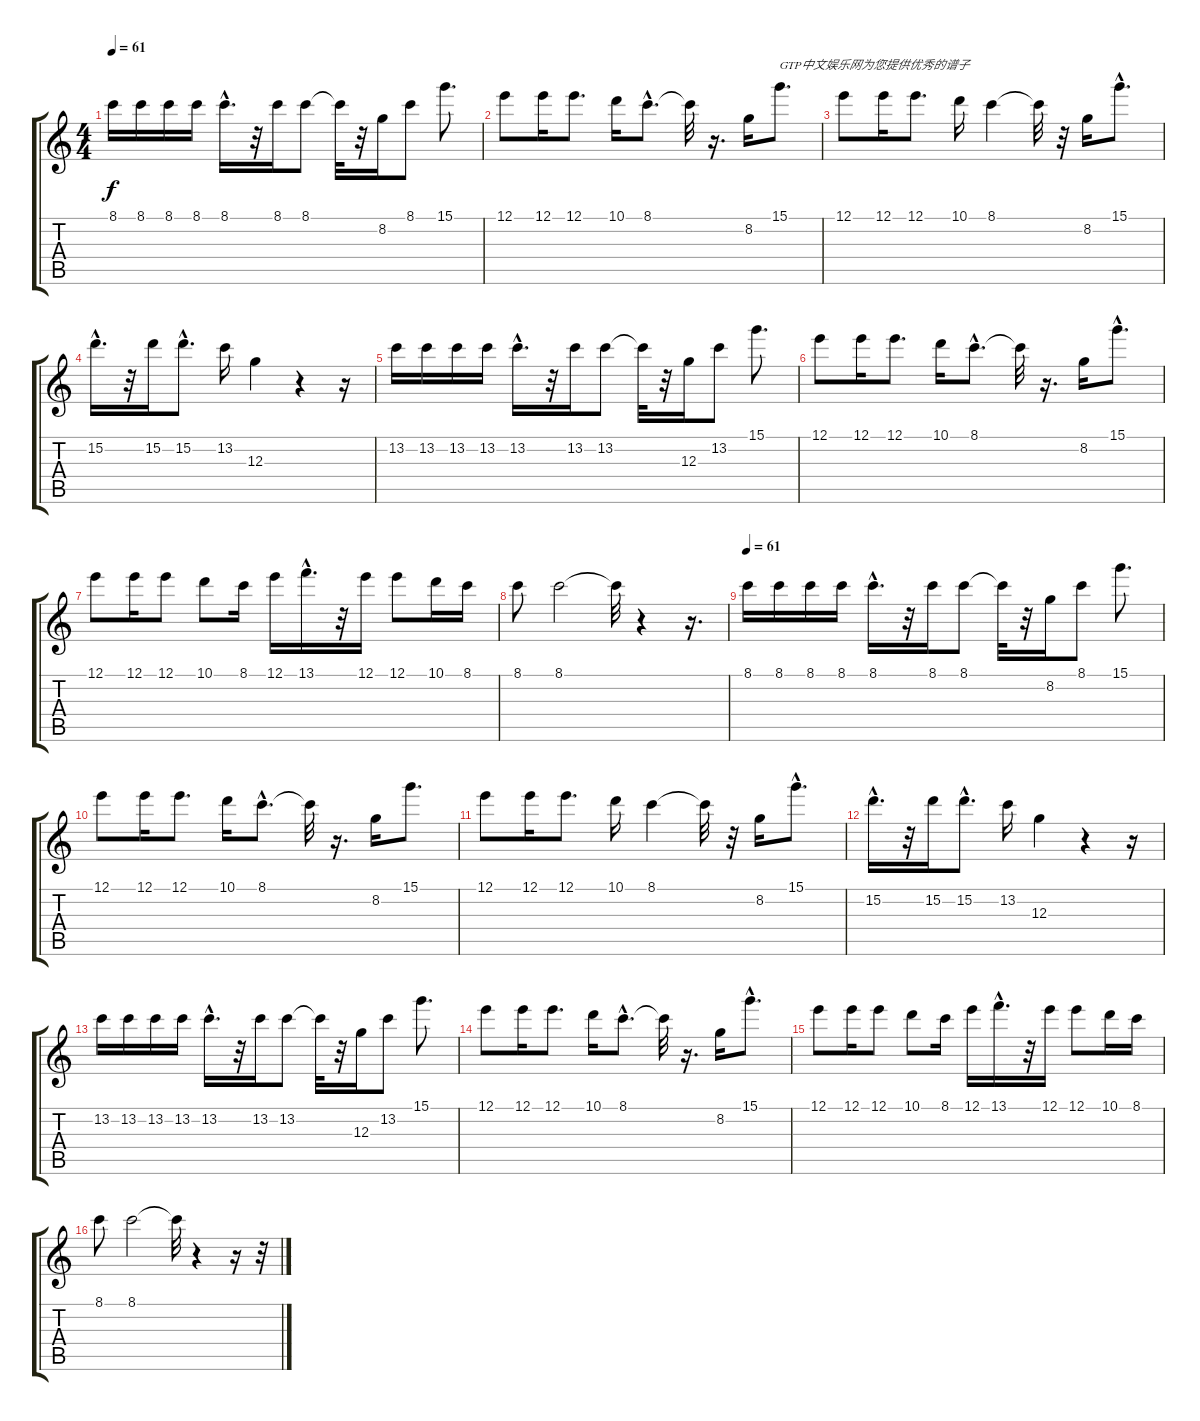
\track "" {instrument distortionguitar}
\staff {score tabs}
\tuning (E4 B3 G3 D3 A2 E2) {hide}
\ts (4 4)
\tempo 61
\clef g2
\ks c
8.1.16{dy f instrument distortionguitar} 8.1.16 8.1.16 8.1.16 8.1{hac}.16{d} r.32 8.1.16 8.1.8 8.1{t}.32 r.32 8.2.16 8.1.8 15.1.8{d} |
12.1.8 12.1.16 12.1.8{d} 10.1.16 8.1{hac}.8{d} 8.1{t}.32 r.16{d} 8.2.16 15.1.8{d txt "GTP中文娱乐网为您提供优秀的谱子"} |
12.1.8 12.1.16 12.1.8{d} 10.1.16 8.1.4 8.1{t}.32 r.32 8.2.16 15.1{hac}.8{d} |
15.2{hac}.16{d} r.32 15.2.16 15.2{hac}.8{d} 13.2.16 12.3.4 r.4 r.16 |
13.2.16 13.2.16 13.2.16 13.2.16 13.2{hac}.16{d} r.32 13.2.16 13.2.8 13.2{t}.32 r.32 12.3.16 13.2.8 15.1.8{d} |
12.1.8 12.1.16 12.1.8{d} 10.1.16 8.1{hac}.8{d} 8.1{t}.32 r.16{d} 8.2.16 15.1{hac}.8{d} |
12.1.8 12.1.16 12.1.8 10.1.8 8.1.16 12.1.16 13.1{hac}.16{d} r.32 12.1.16 12.1.8 10.1.16 8.1.16 |
8.1.8 8.1.2 8.1{t}.32 r.4 r.16{d} |
\tempo 61
8.1.16 8.1.16 8.1.16 8.1.16 8.1{hac}.16{d} r.32 8.1.16 8.1.8 8.1{t}.32 r.32 8.2.16 8.1.8 15.1.8{d} |
12.1.8 12.1.16 12.1.8{d} 10.1.16 8.1{hac}.8{d} 8.1{t}.32 r.16{d} 8.2.16 15.1.8{d} |
12.1.8 12.1.16 12.1.8{d} 10.1.16 8.1.4 8.1{t}.32 r.32 8.2.16 15.1{hac}.8{d} |
15.2{hac}.16{d} r.32 15.2.16 15.2{hac}.8{d} 13.2.16 12.3.4 r.4 r.16 |
13.2.16 13.2.16 13.2.16 13.2.16 13.2{hac}.16{d} r.32 13.2.16 13.2.8 13.2{t}.32 r.32 12.3.16 13.2.8 15.1.8{d} |
12.1.8 12.1.16 12.1.8{d} 10.1.16 8.1{hac}.8{d} 8.1{t}.32 r.16{d} 8.2.16 15.1{hac}.8{d} |
12.1.8 12.1.16 12.1.8 10.1.8 8.1.16 12.1.16 13.1{hac}.16{d} r.32 12.1.16 12.1.8 10.1.16 8.1.16 |
8.1.8 8.1.2 8.1{t}.32 r.4 r.16 r.32
